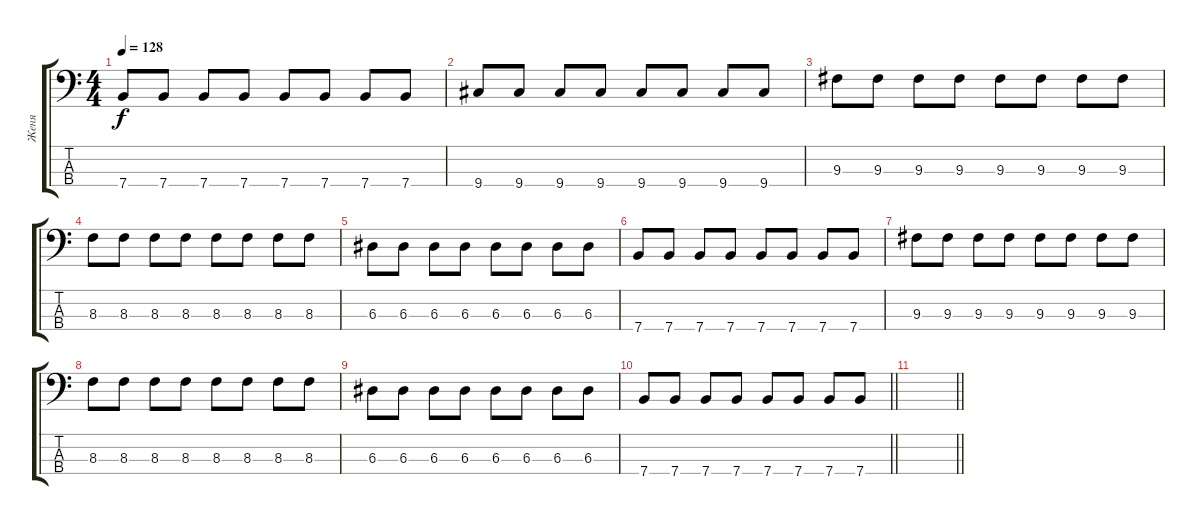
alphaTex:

\track ("Женя" "Женя") {instrument electricbassfinger}
\staff {score tabs}
\tuning (G2 D2 A1 E1) {hide}
\ts (4 4)
\tempo 128
\clef f4
\ks c
7.4.8{dy f} 7.4.8 7.4.8 7.4.8 7.4.8 7.4.8 7.4.8 7.4.8 |
9.4.8 9.4.8 9.4.8 9.4.8 9.4.8 9.4.8 9.4.8 9.4.8 |
9.3.8 9.3.8 9.3.8 9.3.8 9.3.8 9.3.8 9.3.8 9.3.8 |
8.3.8 8.3.8 8.3.8 8.3.8 8.3.8 8.3.8 8.3.8 8.3.8 |
6.3.8 6.3.8 6.3.8 6.3.8 6.3.8 6.3.8 6.3.8 6.3.8 |
7.4.8 7.4.8 7.4.8 7.4.8 7.4.8 7.4.8 7.4.8 7.4.8 |
9.3.8 9.3.8 9.3.8 9.3.8 9.3.8 9.3.8 9.3.8 9.3.8 |
8.3.8 8.3.8 8.3.8 8.3.8 8.3.8 8.3.8 8.3.8 8.3.8 |
6.3.8 6.3.8 6.3.8 6.3.8 6.3.8 6.3.8 6.3.8 6.3.8 |
\barLineRight lightlight
7.4.8 7.4.8 7.4.8 7.4.8 7.4.8 7.4.8 7.4.8 7.4.8 |
\barLineRight lightlight
